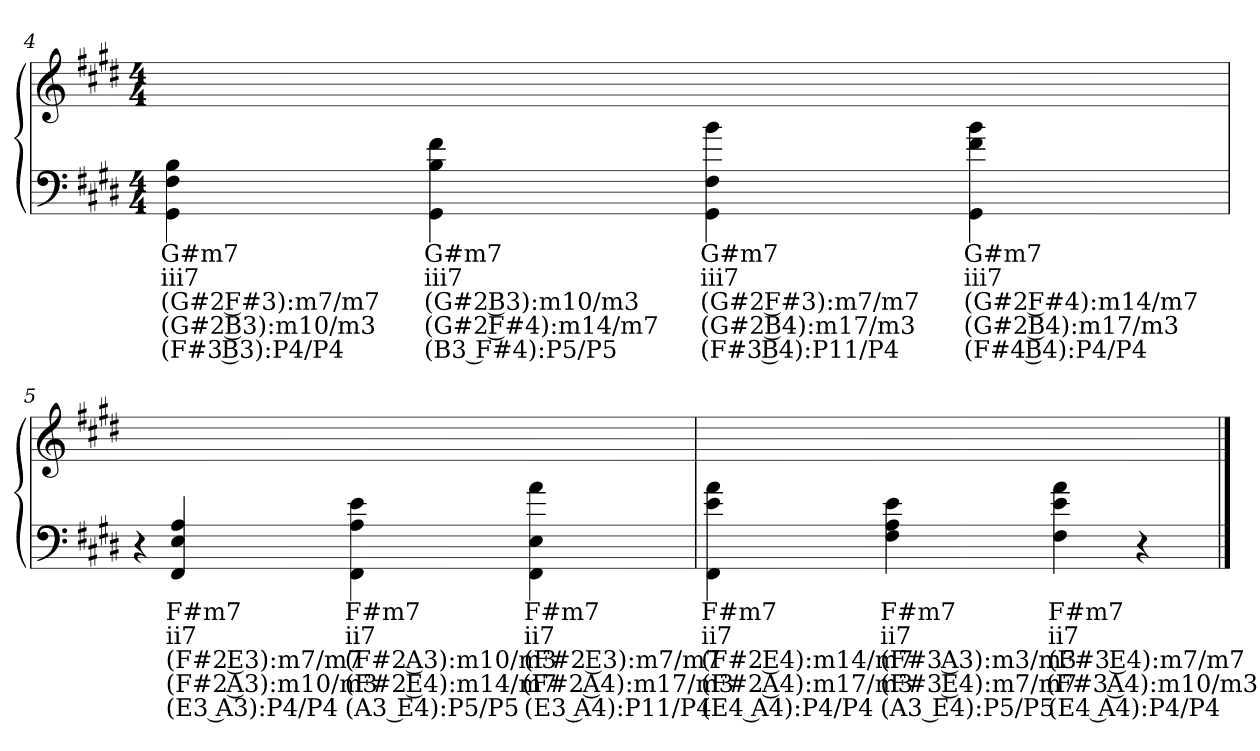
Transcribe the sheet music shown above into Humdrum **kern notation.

**kern	**text	**text	**text	**text	**text	**kern
*part2	*part2	*part2	*part2	*part2	*part2	*part1
*staff2	*staff2	*staff2	*staff2	*staff2	*staff2	*staff1
*clefF4	*	*	*	*	*	*clefG2
*k[f#c#g#d#]	*	*	*	*	*	*k[f#c#g#d#]
*E:	*	*	*	*	*	*E:
*M4/4	*	*	*	*	*	*M4/4
=4	=4	=4	=4	=4	=4	=4
4GG# 4F# 4B	G#m7	iii7	(G#2 F#3):m7/m7	(G#2 B3):m10/m3	(F#3 B3):P4/P4	1ryy
4GG# 4B 4f#	G#m7	iii7	(G#2 B3):m10/m3	(G#2 F#4):m14/m7	(B3 F#4):P5/P5	.
4GG# 4F# 4b	G#m7	iii7	(G#2 F#3):m7/m7	(G#2 B4):m17/m3	(F#3 B4):P11/P4	.
4GG# 4f# 4b	G#m7	iii7	(G#2 F#4):m14/m7	(G#2 B4):m17/m3	(F#4 B4):P4/P4	.
=5	=5	=5	=5	=5	=5	=5
4r	.	.	.	.	.	1ryy
4FF# 4E 4A	F#m7	ii7	(F#2 E3):m7/m7	(F#2 A3):m10/m3	(E3 A3):P4/P4	.
4FF# 4A 4e	F#m7	ii7	(F#2 A3):m10/m3	(F#2 E4):m14/m7	(A3 E4):P5/P5	.
4FF# 4E 4a	F#m7	ii7	(F#2 E3):m7/m7	(F#2 A4):m17/m3	(E3 A4):P11/P4	.
=6	=6	=6	=6	=6	=6	=6
4FF# 4e 4a	F#m7	ii7	(F#2 E4):m14/m7	(F#2 A4):m17/m3	(E4 A4):P4/P4	1ryy
4F# 4A 4e	F#m7	ii7	(F#3 A3):m3/m3	(F#3 E4):m7/m7	(A3 E4):P5/P5	.
4F# 4e 4a	F#m7	ii7	(F#3 E4):m7/m7	(F#3 A4):m10/m3	(E4 A4):P4/P4	.
4r	.	.	.	.	.	.
==	==	==	==	==	==	==
*-	*-	*-	*-	*-	*-	*-
